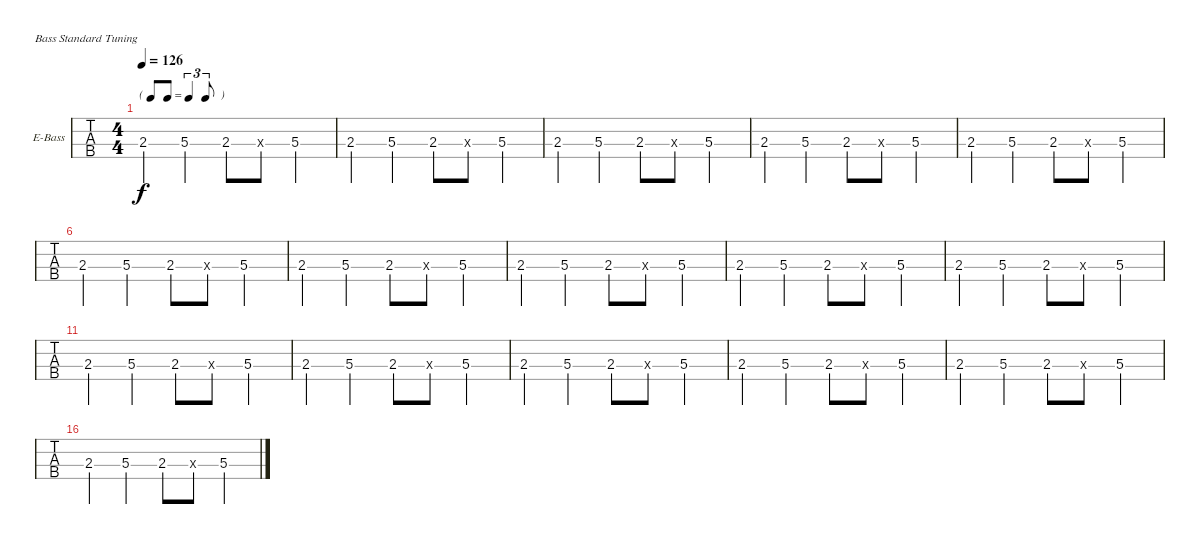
\bracketExtendMode nobrackets
\firstSystemTrackNameOrientation horizontal
\otherSystemsTrackNameOrientation horizontal
\defaultBarNumberDisplay FirstOfSystem
\track ("Bass" "E-Bass") {instrument electricbassfinger}
\staff {tabs}
\tuning (G2 D2 A1 E1)
\ts (4 4)
\tf triplet8th
\tempo 126
\clef f4
\ks d
2.3.4{dy f} 5.3.4 2.3.8 0.3{x}.8 5.3.4 |
2.3.4 5.3.4 2.3.8 0.3{x}.8 5.3.4 |
2.3.4 5.3.4 2.3.8 0.3{x}.8 5.3.4 |
2.3.4 5.3.4 2.3.8 0.3{x}.8 5.3.4 |
2.3.4 5.3.4 2.3.8 0.3{x}.8 5.3.4 |
2.3.4 5.3.4 2.3.8 0.3{x}.8 5.3.4 |
2.3.4 5.3.4 2.3.8 0.3{x}.8 5.3.4 |
2.3.4 5.3.4 2.3.8 0.3{x}.8 5.3.4 |
2.3.4 5.3.4 2.3.8 0.3{x}.8 5.3.4 |
2.3.4 5.3.4 2.3.8 0.3{x}.8 5.3.4 |
2.3.4 5.3.4 2.3.8 0.3{x}.8 5.3.4 |
2.3.4 5.3.4 2.3.8 0.3{x}.8 5.3.4 |
2.3.4 5.3.4 2.3.8 0.3{x}.8 5.3.4 |
2.3.4 5.3.4 2.3.8 0.3{x}.8 5.3.4 |
2.3.4 5.3.4 2.3.8 0.3{x}.8 5.3.4 |
2.3.4 5.3.4 2.3.8 0.3{x}.8 5.3.4
